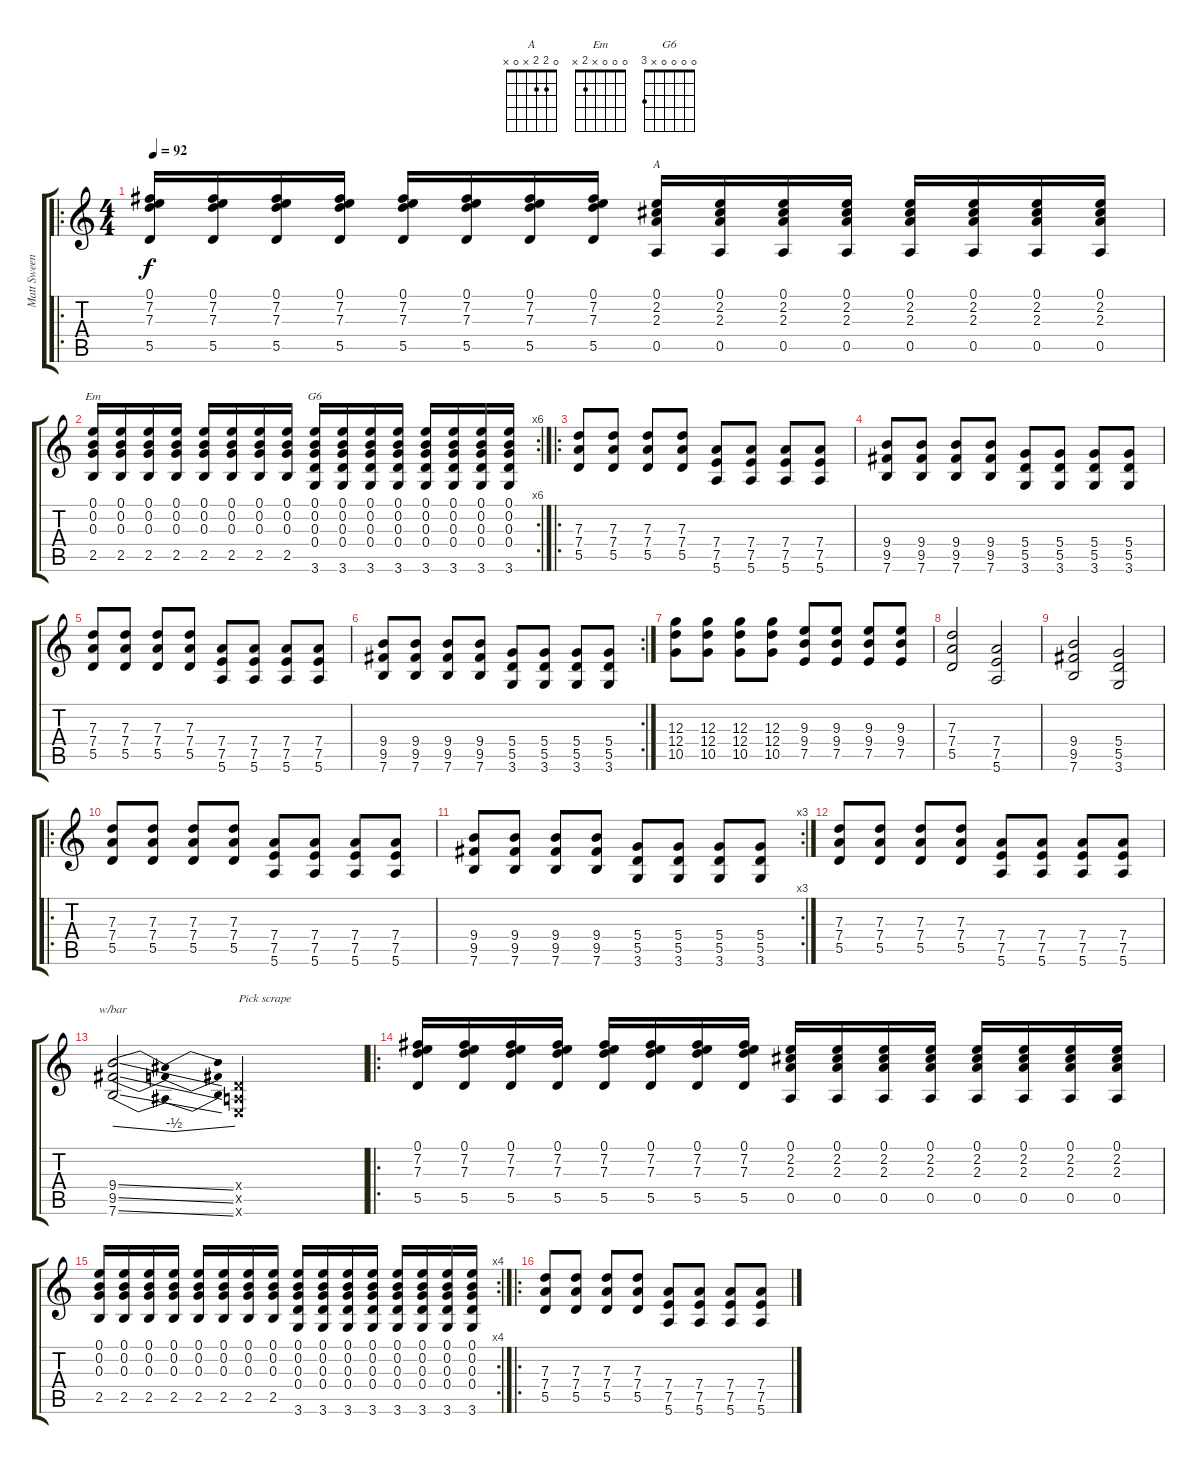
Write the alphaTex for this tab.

\track ("Matt Sweeney/David Pajo" "Matt Sween") {instrument overdrivenguitar}
\staff {score tabs}
\tuning (E4 B3 G3 D3 A2 E2) {hide}
\chord ("A" 0 2 2 x 0 x)
\chord ("Em" 0 0 0 x 2 x)
\chord ("G6" 0 0 0 0 x 3)
\ro
\ts (4 4)
\tempo 92
\clef g2
\ks c
(0.1 7.2 7.3 5.5).16{dy f instrument overdrivenguitar} (0.1 7.2 7.3 5.5).16 (0.1 7.2 7.3 5.5).16 (0.1 7.2 7.3 5.5).16 (0.1 7.2 7.3 5.5).16 (0.1 7.2 7.3 5.5).16 (0.1 7.2 7.3 5.5).16 (0.1 7.2 7.3 5.5).16 (0.1 2.2 2.3 0.5).16{ch "A"} (0.1 2.2 2.3 0.5).16 (0.1 2.2 2.3 0.5).16 (0.1 2.2 2.3 0.5).16 (0.1 2.2 2.3 0.5).16 (0.1 2.2 2.3 0.5).16 (0.1 2.2 2.3 0.5).16 (0.1 2.2 2.3 0.5).16 |
\rc 6
(0.1 0.2 0.3 2.5).16{ch "Em"} (0.1 0.2 0.3 2.5).16 (0.1 0.2 0.3 2.5).16 (0.1 0.2 0.3 2.5).16 (0.1 0.2 0.3 2.5).16 (0.1 0.2 0.3 2.5).16 (0.1 0.2 0.3 2.5).16 (0.1 0.2 0.3 2.5).16 (0.1 0.2 0.3 0.4 3.6).16{ch "G6"} (0.1 0.2 0.3 0.4 3.6).16 (0.1 0.2 0.3 0.4 3.6).16 (0.1 0.2 0.3 0.4 3.6).16 (0.1 0.2 0.3 0.4 3.6).16 (0.1 0.2 0.3 0.4 3.6).16 (0.1 0.2 0.3 0.4 3.6).16 (0.1 0.2 0.3 0.4 3.6).16 |
\ro
(7.3 7.4 5.5).8 (7.3 7.4 5.5).8 (7.3 7.4 5.5).8 (7.3 7.4 5.5).8 (7.4 7.5 5.6).8 (7.4 7.5 5.6).8 (7.4 7.5 5.6).8 (7.4 7.5 5.6).8 |
(9.4 9.5 7.6).8 (9.4 9.5 7.6).8 (9.4 9.5 7.6).8 (9.4 9.5 7.6).8 (5.4 5.5 3.6).8 (5.4 5.5 3.6).8 (5.4 5.5 3.6).8 (5.4 5.5 3.6).8 |
(7.3 7.4 5.5).8 (7.3 7.4 5.5).8 (7.3 7.4 5.5).8 (7.3 7.4 5.5).8 (7.4 7.5 5.6).8 (7.4 7.5 5.6).8 (7.4 7.5 5.6).8 (7.4 7.5 5.6).8 |
\rc 2
(9.4 9.5 7.6).8 (9.4 9.5 7.6).8 (9.4 9.5 7.6).8 (9.4 9.5 7.6).8 (5.4 5.5 3.6).8 (5.4 5.5 3.6).8 (5.4 5.5 3.6).8 (5.4 5.5 3.6).8 |
(12.3 12.4 10.5).8 (12.3 12.4 10.5).8 (12.3 12.4 10.5).8 (12.3 12.4 10.5).8 (9.3 9.4 7.5).8 (9.3 9.4 7.5).8 (9.3 9.4 7.5).8 (9.3 9.4 7.5).8 |
(7.3 7.4 5.5).2 (7.4 7.5 5.6).2 |
(9.4 9.5 7.6).2 (5.4 5.5 3.6).2 |
\ro
(7.3 7.4 5.5).8 (7.3 7.4 5.5).8 (7.3 7.4 5.5).8 (7.3 7.4 5.5).8 (7.4 7.5 5.6).8 (7.4 7.5 5.6).8 (7.4 7.5 5.6).8 (7.4 7.5 5.6).8 |
\rc 3
(9.4 9.5 7.6).8 (9.4 9.5 7.6).8 (9.4 9.5 7.6).8 (9.4 9.5 7.6).8 (5.4 5.5 3.6).8 (5.4 5.5 3.6).8 (5.4 5.5 3.6).8 (5.4 5.5 3.6).8 |
(7.3 7.4 5.5).8 (7.3 7.4 5.5).8 (7.3 7.4 5.5).8 (7.3 7.4 5.5).8 (7.4 7.5 5.6).8 (7.4 7.5 5.6).8 (7.4 7.5 5.6).8 (7.4 7.5 5.6).8 |
(9.4{ss} 9.5{ss} 7.6{ss}).2{tbe (dip default 0 0 30 -2 60 0)} (0.4{x} 0.5{x} 0.6{x}).2{txt "Pick scrape"} |
\ro
(0.1 7.2 7.3 5.5).16 (0.1 7.2 7.3 5.5).16 (0.1 7.2 7.3 5.5).16 (0.1 7.2 7.3 5.5).16 (0.1 7.2 7.3 5.5).16 (0.1 7.2 7.3 5.5).16 (0.1 7.2 7.3 5.5).16 (0.1 7.2 7.3 5.5).16 (0.1 2.2 2.3 0.5).16 (0.1 2.2 2.3 0.5).16 (0.1 2.2 2.3 0.5).16 (0.1 2.2 2.3 0.5).16 (0.1 2.2 2.3 0.5).16 (0.1 2.2 2.3 0.5).16 (0.1 2.2 2.3 0.5).16 (0.1 2.2 2.3 0.5).16 |
\rc 4
(0.1 0.2 0.3 2.5).16 (0.1 0.2 0.3 2.5).16 (0.1 0.2 0.3 2.5).16 (0.1 0.2 0.3 2.5).16 (0.1 0.2 0.3 2.5).16 (0.1 0.2 0.3 2.5).16 (0.1 0.2 0.3 2.5).16 (0.1 0.2 0.3 2.5).16 (0.1 0.2 0.3 0.4 3.6).16 (0.1 0.2 0.3 0.4 3.6).16 (0.1 0.2 0.3 0.4 3.6).16 (0.1 0.2 0.3 0.4 3.6).16 (0.1 0.2 0.3 0.4 3.6).16 (0.1 0.2 0.3 0.4 3.6).16 (0.1 0.2 0.3 0.4 3.6).16 (0.1 0.2 0.3 0.4 3.6).16 |
\ro
(7.3 7.4 5.5).8 (7.3 7.4 5.5).8 (7.3 7.4 5.5).8 (7.3 7.4 5.5).8 (7.4 7.5 5.6).8 (7.4 7.5 5.6).8 (7.4 7.5 5.6).8 (7.4 7.5 5.6).8
